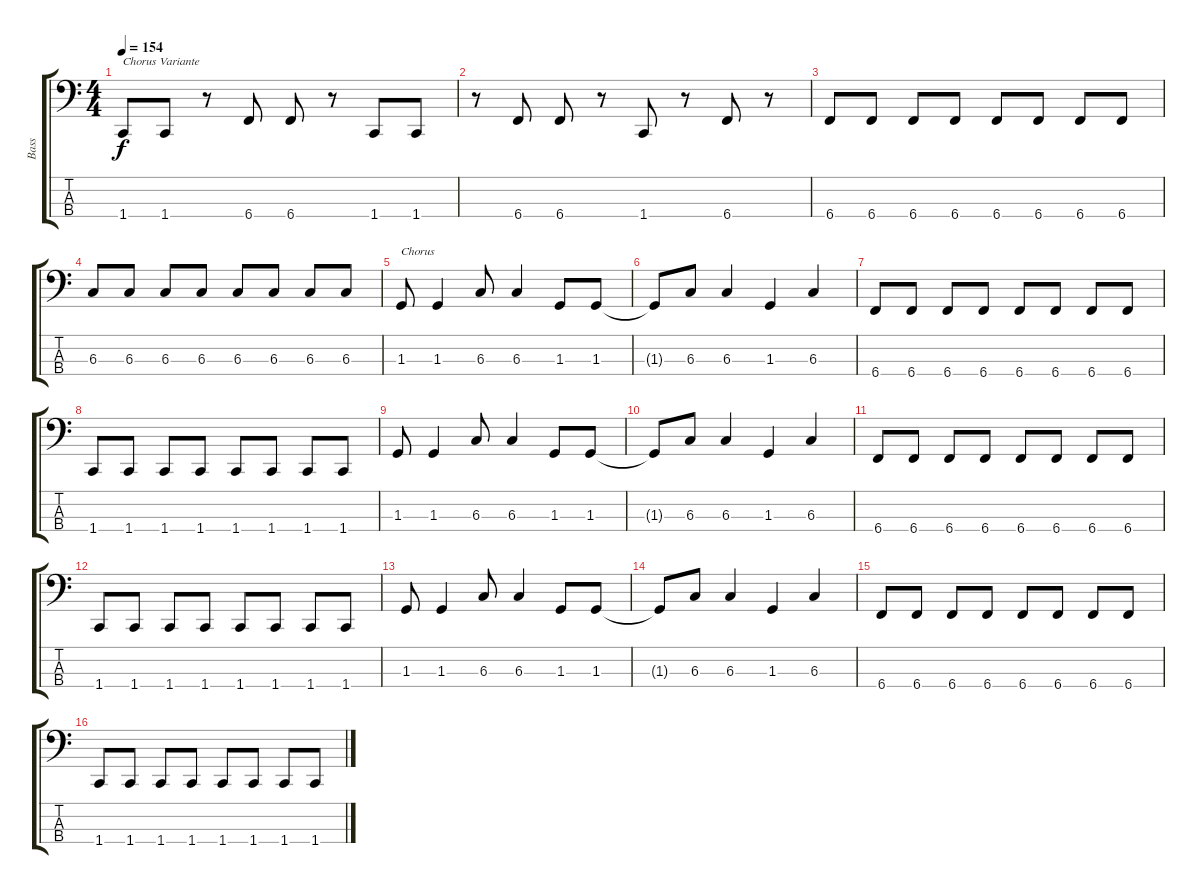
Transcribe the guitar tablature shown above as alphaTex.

\track ("Bass" "Bass") {instrument slapbass2}
\staff {score tabs}
\tuning (E2 B1 Gb1 B0) {hide}
\ts (4 4)
\tempo 154
\clef f4
\ks c
1.4.8{txt "Chorus Variante" dy f} 1.4.8 r.8 6.4.8 6.4.8 r.8 1.4.8 1.4.8 |
r.8 6.4.8 6.4.8 r.8 1.4.8 r.8 6.4.8 r.8 |
6.4.8 6.4.8 6.4.8 6.4.8 6.4.8 6.4.8 6.4.8 6.4.8 |
6.3.8 6.3.8 6.3.8 6.3.8 6.3.8 6.3.8 6.3.8 6.3.8 |
1.3.8{txt "Chorus"} 1.3.4 6.3.8 6.3.4 1.3.8 1.3.8 |
1.3{t}.8 6.3.8 6.3.4 1.3.4 6.3.4 |
6.4.8 6.4.8 6.4.8 6.4.8 6.4.8 6.4.8 6.4.8 6.4.8 |
1.4.8 1.4.8 1.4.8 1.4.8 1.4.8 1.4.8 1.4.8 1.4.8 |
1.3.8 1.3.4 6.3.8 6.3.4 1.3.8 1.3.8 |
1.3{t}.8 6.3.8 6.3.4 1.3.4 6.3.4 |
6.4.8 6.4.8 6.4.8 6.4.8 6.4.8 6.4.8 6.4.8 6.4.8 |
1.4.8 1.4.8 1.4.8 1.4.8 1.4.8 1.4.8 1.4.8 1.4.8 |
1.3.8 1.3.4 6.3.8 6.3.4 1.3.8 1.3.8 |
1.3{t}.8 6.3.8 6.3.4 1.3.4 6.3.4 |
6.4.8 6.4.8 6.4.8 6.4.8 6.4.8 6.4.8 6.4.8 6.4.8 |
1.4.8 1.4.8 1.4.8 1.4.8 1.4.8 1.4.8 1.4.8 1.4.8
